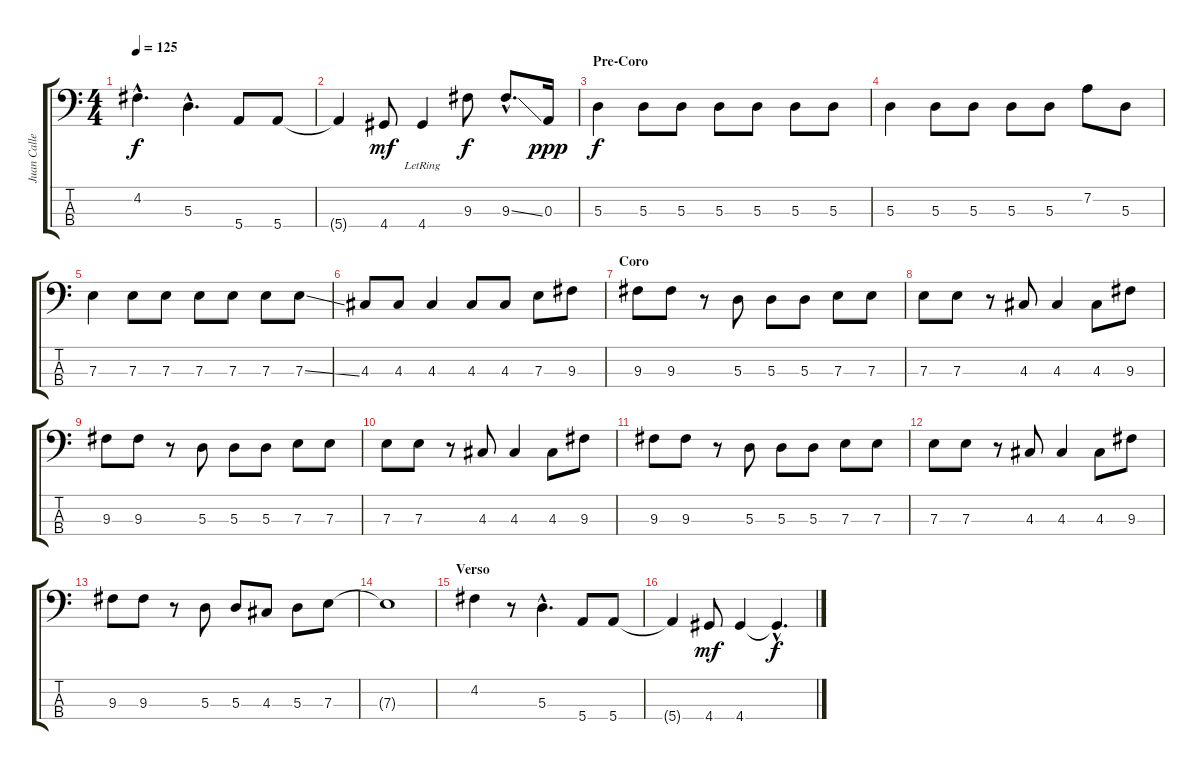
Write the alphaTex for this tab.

\track ("Juan Calleros" "Juan Calle") {instrument electricbassfinger}
\staff {score tabs}
\tuning (G2 D2 A1 E1) {hide}
\ts (4 4)
\tempo 125
\clef f4
\ks c
4.2{hac}.4{d dy f} 5.3{hac}.4{d} 5.4.8 5.4.8 |
5.4{t}.4 4.4.8{dy mf} 4.4{lr}.4 9.3.8{dy f} 9.3{ss hac}.8{d} 0.3.16{dy ppp} |
\section ("" "Pre-Coro")
5.3.4{dy f} 5.3.8 5.3.8 5.3.8 5.3.8 5.3.8 5.3.8 |
5.3.4 5.3.8 5.3.8 5.3.8 5.3.8 7.2.8 5.3.8 |
7.3.4 7.3.8 7.3.8 7.3.8 7.3.8 7.3.8 7.3{ss}.8 |
4.3.8 4.3.8 4.3.4 4.3.8 4.3.8 7.3.8 9.3.8 |
\section ("" "Coro")
9.3.8 9.3.8 r.8 5.3.8 5.3.8 5.3.8 7.3.8 7.3.8 |
7.3.8 7.3.8 r.8 4.3.8 4.3.4 4.3.8 9.3.8 |
9.3.8 9.3.8 r.8 5.3.8 5.3.8 5.3.8 7.3.8 7.3.8 |
7.3.8 7.3.8 r.8 4.3.8 4.3.4 4.3.8 9.3.8 |
9.3.8 9.3.8 r.8 5.3.8 5.3.8 5.3.8 7.3.8 7.3.8 |
7.3.8 7.3.8 r.8 4.3.8 4.3.4 4.3.8 9.3.8 |
9.3.8 9.3.8 r.8 5.3.8 5.3.8 4.3.8 5.3.8 7.3.8 |
7.3{t}.1 |
\section ("" "Verso")
4.2.4 r.8 5.3{hac}.4{d} 5.4.8 5.4.8 |
5.4{t}.4 4.4.8{dy mf} 4.4.4 4.4{hac t}.4{d dy f}
